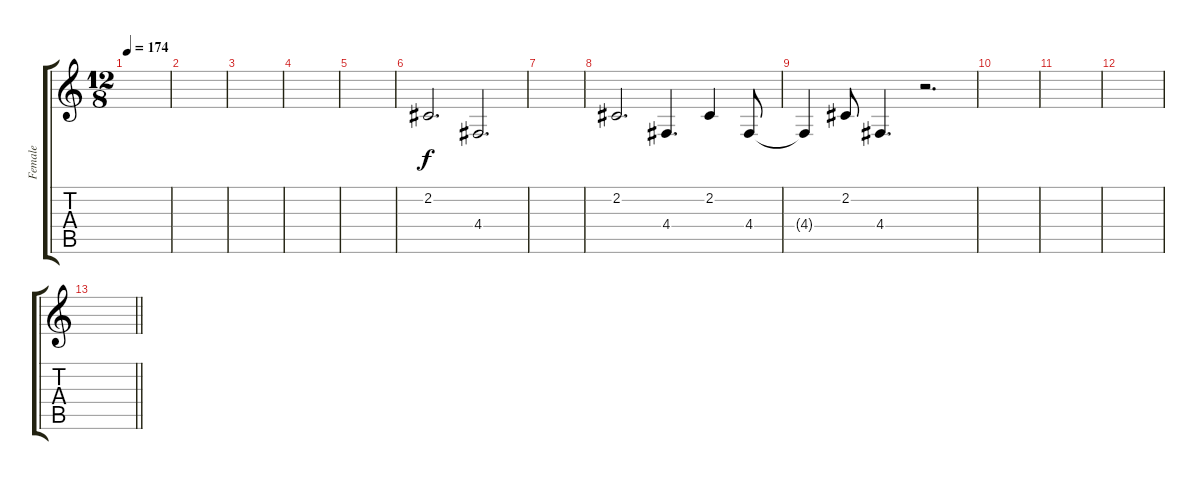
\track ("Female" "Female") {instrument bassoon}
\staff {score tabs}
\tuning (E4 B3 G3 D3 A2 E2) {hide}
\ts (12 8)
\tempo 174
\clef g2
\ks c
|
|
|
|
|
2.2.2{d} 4.4.2{d} |
|
2.2.2{d} 4.4.4{d} 2.2.4 4.4.8 |
4.4{t}.4 2.2.8 4.4.4{d} r.2{d} |
|
|
|
\barLineRight lightlight
